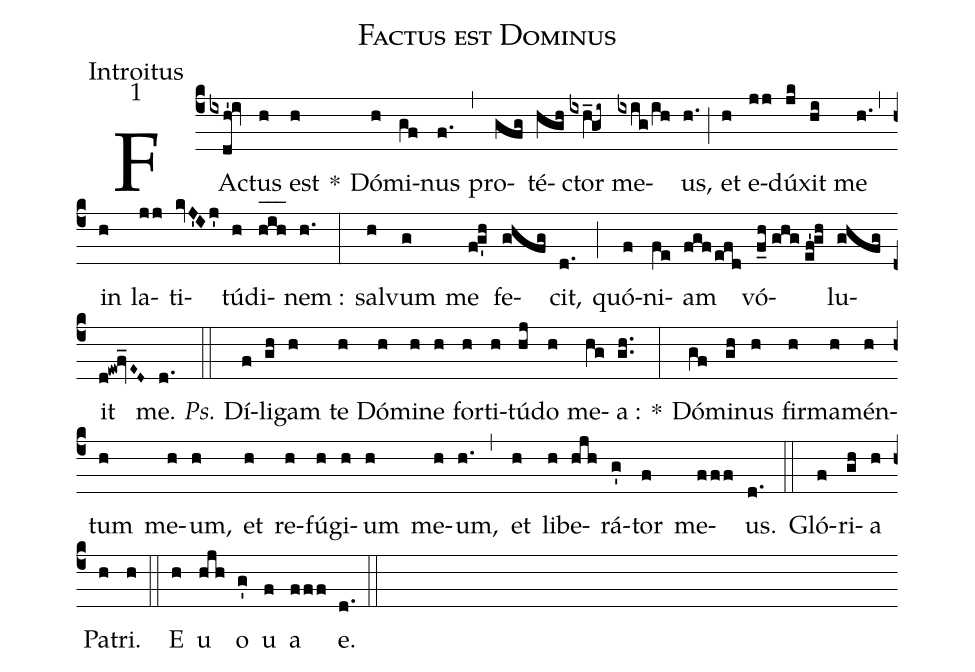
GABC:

name:Factus est Dominus;
office-part:Introitus;
mode:1;
%%
(c4) FA(ixdh'!iv)ctus(h) est(h) *() Dó(h)mi(gf)nus(f.) (,) pro(gfg)té(hgh)ctor(ixhV_!gi~) me(ixig/ih)us,(h.) (;) et(h) e(jj)dú(jk)xit(hi) me(h.) (,) in(h) la(jj)ti(kvJ'Ij')tú(h)di(h_[oh:h]i_[oh:h]h_[oh:h])nem :(h.) (:) sal(h)vum(g) me(fg'h) fe(ghfg)cit,(d.) (;) quó(f)ni(fe)am(fgf/efd) vó(f_h//ghg//ef'!gh)lu(ghfg)it(d!ew!fv_E~D~) me.(d.) (::) <i>Ps.</i> Dí(f)li(gh)gam(h) te(h) Dó(h)mi(h)ne(h) for(h)ti(h)tú(hj)do(h) me(hg)a :(gh..) *(:) Dó(gf)mi(gh)nus(h) fir(h)ma(h)mén(h)tum(h) me(h)um,(h) et(h) re(h)fú(h)gi(h)um(h) me(h)um,(h.) (,) et(h) li(h)be(hjh)rá(g')tor(f) me(fff)us.(d.) (::) Gló(f)ri(gh)a(h) Pa(h)tri.(h) (::) <eu>E(h) u(hjh) o(g') u(f) a(fff) e.</eu>(d.) (::)
